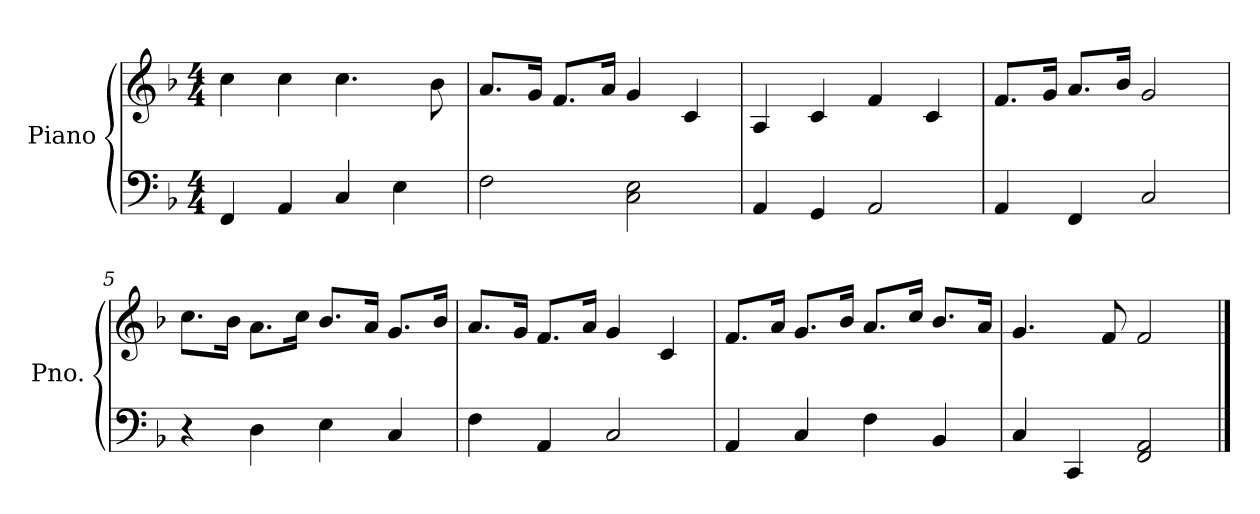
**kern	**kern
*part1	*part1
*staff2	*staff1
*I"Piano	*
*I'Pno.	*
*clefF4	*clefG2
*k[b-]	*k[b-]
*M4/4	*M4/4
*MM100	*MM100
=1	=1
4FF/	4cc\
4AA/	4cc\
4C/	4.cc\
4E\	.
.	8b-\
=2	=2
2F\	8.a/L
.	16g/Jk
.	8.f/L
.	16a/Jk
2C\ 2E\	4g/
.	4c/
=3	=3
4AA/	4A/
4GG/	4c/
2AA/	4f/
.	4c/
=4	=4
4AA/	8.f/L
.	16g/Jk
4FF/	8.a/L
.	16b-/Jk
2C/	2g/
=5	=5
4r	8.cc\L
.	16b-\Jk
4D\	8.a\L
.	16cc\Jk
4E\	8.b-/L
.	16a/Jk
4C/	8.g/L
.	16b-/Jk
=6	=6
4F\	8.a/L
.	16g/Jk
4AA/	8.f/L
.	16a/Jk
2C/	4g/
.	4c/
!!LO:LB:g=z
=7	=7
4AA/	8.f/L
.	16a/Jk
4C/	8.g/L
.	16b-/Jk
4F\	8.a/L
.	16cc/Jk
4BB-/	8.b-/L
.	16a/Jk
=8	=8
4C/	4.g/
4CC/	.
.	8f/
2FF/ 2AA/	2f/
==	==
*-	*-
